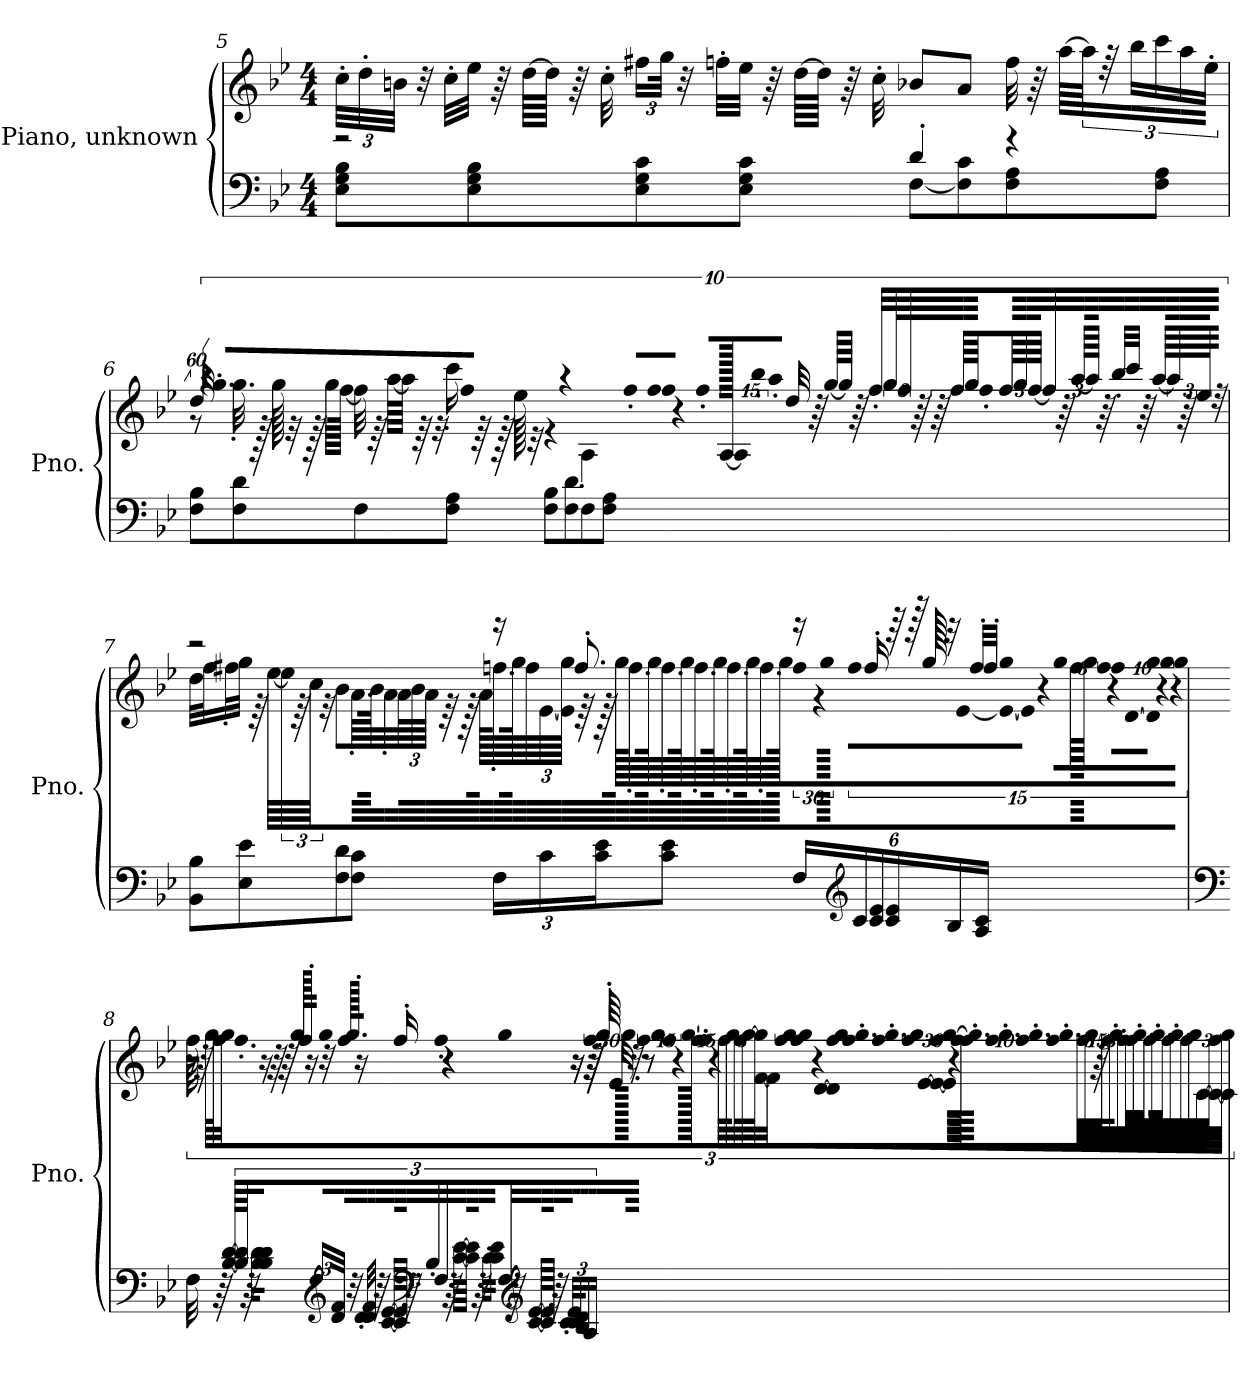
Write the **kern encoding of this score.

**kern	**kern
*part1	*part1
*staff2	*staff1
*I"Piano, unknown	*
*I'Pno.	*
!!LO:LB:g=z
*clefF4	*clefG2
*k[b-e-]	*k[b-e-]
*M4/4	*M4/4
=5	=5
*^	*
*	*	*Xbrackettup
2r	8E-\ 8G\ 8B-\L	48cc'\LLL
.	.	48dd'\
.	.	48bn\JJJ
.	.	32r
.	.	32cc'\LLL
.	8E-\ 8G\ 8B-\	32ee-\JJJ
.	.	64r
.	.	[64dd\LLLL
.	.	64dd\JJJJ]
.	.	64r
.	.	32cc'\
.	8E-\ 8G\ 8c\	24ff#X\LL
.	.	48gg\JJk
.	.	32r
.	.	32ffn'\LLL
.	8E-\ 8G\ 8c\J	32ee-\JJJ
.	.	64r
.	.	[64dd\LLLL
.	.	64dd\JJJJ]
.	.	64r
.	.	32cc'\
4d'/	[8F\L	8b-X/L
.	8F\] 8c\	8a/J
4r	8F\ 8A\	32ff\
.	.	64r
.	.	[64aa\LLLL
*	*	*brackettup
.	.	96aa\JJJJ]
.	.	96r
.	.	24bb-\LL
*	*	*Xbrackettup
.	8F\ 8A\J	24ccc\
.	.	24aa\
.	.	24ee-'\JJ
*v	*v	*
!!LO:LB:g=z
=6	=6
*	*brackettup
!	!LO:N:vis=32
*	*^
8F\ 8B-\L	1920%53dd/	8r
!	!LO:N:vis=64	!
.	640%9r	.
.	36.gg'/LLL	.
!	!LO:N:vis=32	!
.	1920%53ff/JJJ	.
!	!LO:N:vis=32	!
.	1920%53r	.
8F\ 8d\	.	32.gg'\
.	1920ryy	.
!	!LO:N:vis=32	!
.	1920%53ff'/LLL	.
!	!LO:N:vis=64	!
.	640%9ff/L	.
.	.	128r
.	.	128gg\
!	!LO:N:vis=64	!
.	640%9ff/JJJJ	.
.	.	32r
!	!LO:N:vis=32	!
.	1920%53r	.
.	.	128r
!	!LO:N:vis=32	!
.	1920%53ff'/KKL	.
.	.	64gg\LLLL
.	.	[128ff\JJJJk
8F\	[1920A/	32ff\]
.	640%53A/]	.
.	.	64r
.	.	[64aa\LLLL
.	.	64aa\JJJJ]
.	.	64r
.	12bb-'/	.
.	.	32r
8F\ 8A\J	.	16ccc'\
.	12aa'/J	.
.	.	64r
.	.	128r
.	.	128ee-\
.	.	32r
8F\ 8B-\L	32dd/	4r
.	64r	.
.	[64gg/LLLL	.
.	64gg/JJJJ]	.
.	64r	.
.	32ff'/LLL	.
8F\ 8d\	96gg/L	.
.	96ff/JJJJ	.
.	96r	.
.	96r	.
.	96ff/LLLL	.
.	96gg/J	.
.	32ff'/	.
*	*Xbrackettup	*
.	96ff/L	.
.	96gg/	.
.	[96ff/JJJJ	.
8F\	32ff/]	4A'\
.	64r	.
.	[64aa/LLLL	.
.	64aa/JJJJ]	.
.	64r	.
.	32bb-'/LLL	.
8F\ 8A\J	32ccc/JJJ	.
.	64r	.
.	[64aa/LLLL	.
*	*brackettup	*
.	96aa/JJJJ]	.
.	96r	.
.	96ee-/	.
.	32r	.
!!LO:PB:g=z	!!
=7	=7	=7
8BB-\ 8B-\L	2r	32dd\KLL
.	.	16ff\
.	.	32ff#X'\L
8E-\ 8e-\	.	32gg\JJJ
.	.	64r
.	.	[64ee-\LLLL
.	.	96ee-\JJJJ]
.	.	96r
.	.	96cc\
.	.	32r
8F\ 8d\	.	8b-\L
8F\ 8c\J	.	64.a'\LLL
.	.	128b-\JK
.	.	32a'\
*	*	*Xbrackettup
.	.	96a\L
.	.	96b-\
.	.	96a\JJJJ
.	.	64r
.	.	128r
.	.	128a\KLLLL
*Xbrackettup	*	*
24F\LL	16r	64.ffn'\
.	.	128gg\K
.	.	96ff\
24c\	.	[96e-\
.	.	96e-\] 96gg\JJJJ
.	8.ff'/	64r
.	.	128r
24c\ 24e-\J	.	.
.	.	128gg\KLLLL
.	.	64.ff'\
.	.	128gg\K
8c\ 8e-\J	.	64.ff'\
.	.	128gg\K
.	.	64.ff'\
.	.	128gg\K
.	.	64.ff'\
.	.	128gg\K
.	.	64.ff'\
.	.	128gg\L
*	*	*brackettup
!	!	!LO:N:vis=256
24F/LL	16r	1920%17ff\JJJJJ
!	!	!LO:N:vis=128
.	.	1920%17r
!	!	!LO:N:vis=64
.	.	960%17gg\
.	.	1920ryy
!	!	!LO:N:vis=256
.	.	1920%17ff\LLLLL
*clefG2	*	*
24c/	.	.
!	!	!LO:N:vis=256
.	.	[1920%17e-\
!	!	!LO:N:vis=256
.	.	1920%17e-\_ 1920%17gg\J
.	16ff'/	64e-\JJJJ]
.	.	128r
24c/ 24e-/	.	.
.	.	128gg\KLLLL
*	*	*Xbrackettup
.	.	96ff\J
.	.	48gg\
*	*	*brackettup
!	!	!LO:N:vis=64
24c/ 24e-/	64r	640%9ff\JJJk
!	!	!LO:N:vis=64
.	.	640%9r
.	128r	.
.	128gg/	.
!	!	!LO:N:vis=64
.	.	640%9ff\LLLL
.	32r	.
24B-/	.	.
!	!	!LO:N:vis=64
.	.	[640%9d\
!	!	!LO:N:vis=64
.	.	640%9d\] 640%9gg\JJJJ
.	32ff'/LLL	.
!	!	!LO:N:vis=64
.	.	640%9r
24A/ 24c/JJ	.	.
!	!	!LO:N:vis=64
.	.	640%9gg\
.	32ff'/JJJ	.
!	!	!LO:N:vis=64
.	.	640%9r
!	!	!LO:N:vis=64
.	.	640%9gg\
640ryy	640ryy	.
*	*v	*v
!!LO:LB:g=z
=8	=8
*clefF4	*
*	*^
*	*	*^
32F\	8r	96ff\	2r
.	.	96r	.
.	.	96gg\LLLL	.
*	*	*Xbrackettup	*
64r	.	96ff\J	.
.	.	48gg\	.
[64B-\ [64d\LLLL	.	.	.
*brackettup	*	*	*
96B-\] 96d\]JJJJ	.	64.ff'\L	.
96r	.	.	.
24B-\ 24d\KL	.	.	.
.	.	128gg\K	.
.	.	64ff'\	.
.	.	64gg\	.
*	*	*brackettup	*
!	!	!LO:N:vis=64	!
8B-\ 8d\J	16r	960%17ff'\	.
!	!	!LO:N:vis=64	!
.	.	960%17gg\	.
.	.	1920ryy	.
!	!	!LO:N:vis=64	!
.	.	960%17ff'\	.
!	!	!LO:N:vis=256	!
.	.	1920%17gg\L	.
!	!	!LO:N:vis=256	!
.	64r	1920%17ff\JJJJJ	.
!	!	!LO:N:vis=32	!
.	.	640%23r	.
.	128r	.	.
.	128gg/KKLLL	.	.
.	32ff'/JJJ	.	.
!	!	!LO:N:vis=64	!
.	.	960%17gg\	.
*Xbrackettup	*	*	*
24F/LL	16r	[1920ff\	.
.	.	640%13ff'\]	.
.	.	96r	.
.	.	96ff\KLLL	.
*clefG2	*	*	*
48d/ 48f/JJk	.	48gg\	.
*	*	*Xbrackettup	*
32r	32r	96ff\L	.
.	.	[96gg\	.
.	.	[96f\ 96gg\]J	.
32d'/LLL	128ff/KLLLL	32f\]	.
.	64.gg'/JJJJ	.	.
*	*	*brackettup	*
!	!	!LO:N:vis=64	!
32d/ 32f/JJJ	16r	640%9ff\L	.
!	!	!LO:N:vis=64	!
.	.	640%9gg\	.
!	!	!LO:N:vis=64	!
.	.	640%9ff\J	.
64r	.	.	.
!	!	!LO:N:vis=32	!
.	.	1920%53gg\JJJ	.
[64c/ [64e-/LLLL	.	.	.
64c/] 64e-/]JJJJ	16ff'/	.	.
!	!	!LO:N:vis=64	!
.	.	640%9r	.
64r	.	.	.
!	!	!LO:N:vis=64	!
.	.	[640%9d\LLLL	.
*clefF4	*	*	*
32B-'\	.	.	.
!	!	!LO:N:vis=64	!
.	.	640%9d\] 640%9ff\	.
!	!	!LO:N:vis=64	!
.	.	640%9gg\	.
32F\	4r	.	4r
.	.	128ff\K	.
.	.	64.gg'\	.
64r	.	.	.
.	.	128ff\K	.
.	.	64.gg'\	.
[64c\ [64e-\LLLL	.	.	.
64c\] 64e-\]JJJJ	.	.	.
!	!	!LO:N:vis=256	!
.	.	1920%17ff\L	.
!	!	!LO:N:vis=256	!
.	.	1920%17gg\	.
64r	.	.	.
!	!	!LO:N:vis=256	!
.	.	[1920%17e-\J	.
!	!	!LO:N:vis=64	!
.	.	960%17e-\_ 960%17ff\	.
32c'\KKL	.	.	.
!	!	!LO:N:vis=256	!
.	.	1920%17e-\] 1920%17gg\JJJJk	.
!	!	!LO:N:vis=128	!
.	.	1920%17r	.
8c\ 8e-\J	.	.	.
.	.	[1920ff\	.
.	.	960%7ff\KLLLL]	.
.	.	64.gg'\	.
.	.	128ff\K	.
.	.	64.gg'\	.
.	.	128ff\K	.
.	.	64.gg'\	.
.	.	128ff\K	.
.	.	64.gg'\	.
32F\	16r	.	16r
.	.	96ff\	.
.	.	96gg\JJJJ	.
.	.	96r	.
64r	.	.	.
.	.	96ff\KLLL	.
.	.	48gg'\	.
*clefG2	*	*	*
[64c/ [64e-/LLLL	.	.	.
64c/] 64e-/]JJJJ	128r	.	64r
.	.	32ff'\	.
.	64.gg'/	.	.
64r	.	.	32.e-/
32c'/KLL	32r	.	.
.	.	128ff\KL	.
.	.	64.gg'\	.
24c/ 24e-/	8r	.	8r
.	.	128ff\K	.
.	.	64.gg'\	.
.	.	128ff\K	.
.	.	64.gg'\	.
24B-/ 24d/	.	.	.
*	*	*Xbrackettup	*
.	.	96ff\	.
.	.	96gg\	.
24A/JJ	.	.	.
.	.	[96c\	.
.	.	96c\_ 96ff\J	.
.	.	48c\] 48gg\JJJ	.
1920ryy	1920ryy	.	1920ryy
*	*v	*v	*v
=	=
*-	*-
